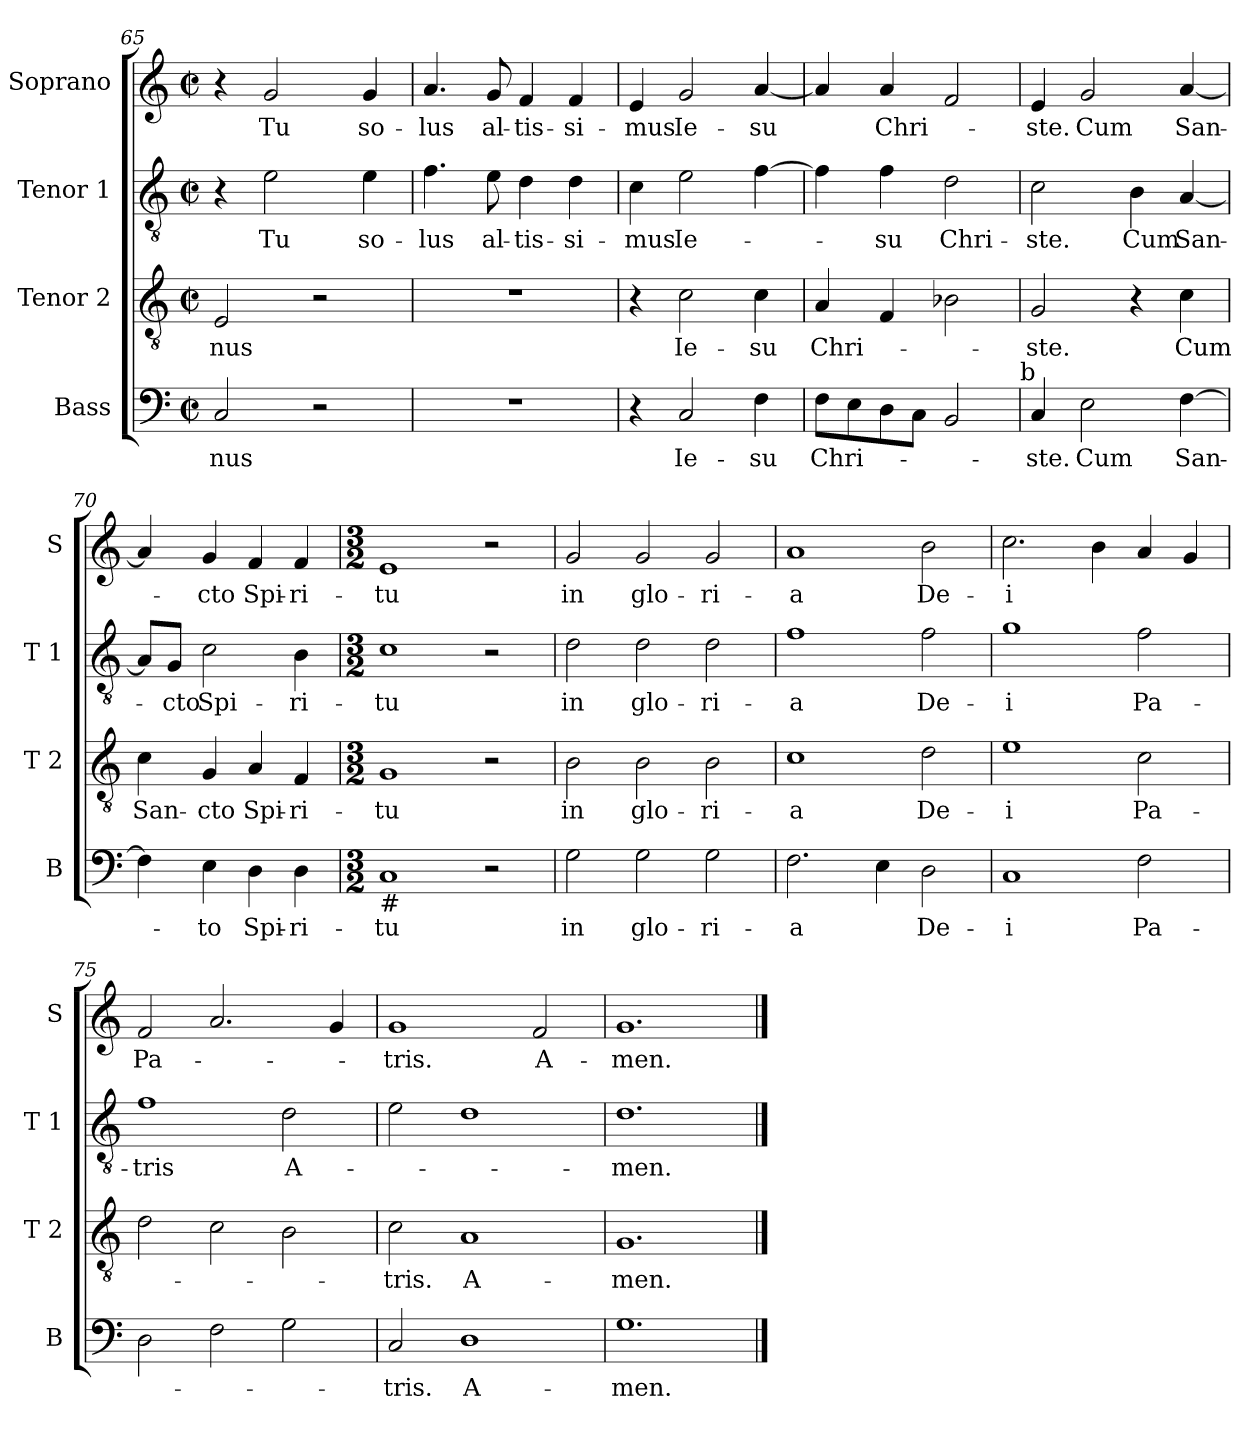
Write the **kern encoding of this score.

**kern	**text	**kern	**text	**kern	**text	**kern	**text
*part4	*part4	*part3	*part3	*part2	*part2	*part1	*part1
*staff4	*staff4	*staff3	*staff3	*staff2	*staff2	*staff1	*staff1
*I"Bass	*	*I"Tenor 2	*	*I"Tenor 1	*	*I"Soprano	*
*I'B	*	*I'T 2	*	*I'T 1	*	*I'S	*
*clefF4	*	*clefGv2	*	*clefGv2	*	*clefG2	*
*k[]	*	*k[]	*	*k[]	*	*k[]	*
*C:	*	*C:	*	*C:	*	*C:	*
*M2/2	*	*M2/2	*	*M2/2	*	*M2/2	*
*met(c|)	*	*met(c|)	*	*met(c|)	*	*met(c|)	*
=65	=65	=65	=65	=65	=65	=65	=65
2C/	-nus	2E/	-nus	4r	.	4r	.
.	.	.	.	2e\	Tu	2g/	Tu
2r	.	2r	.	.	.	.	.
.	.	.	.	4e\	so-	4g/	so-
=66	=66	=66	=66	=66	=66	=66	=66
1r	.	1r	.	4.f\	-lus	4.a/	-lus
.	.	.	.	8e\	al-	8g/	al-
.	.	.	.	4d\	-tis-	4f/	-tis-
.	.	.	.	4d\	-si-	4f/	-si-
!!LO:LB:g=z
=67	=67	=67	=67	=67	=67	=67	=67
4r	.	4r	.	4c\	-mus	4e/	-mus
2C/	Ie-	2c\	Ie-	2e\	Ie-	2g/	Ie-
4F\	-su	4c\	-su	[4f\	.	[4a/	-su
=68	=68	=68	=68	=68	=68	=68	=68
8F\L	Chri-	4A/	Chri-	4f\]	.	4a/]	.
8E\	.	.	.	.	.	.	.
8D\	.	4F/	.	4f\	-su	4a/	Chri-
8C\J	.	.	.	.	.	.	.
2BB/	.	2B-X\	.	2d\	Chri-	2f/	.
!LO:TX:a:t=b	!	!	!	!	!	!	!
=69	=69	=69	=69	=69	=69	=69	=69
4C/	-ste.	2G/	-ste.	2c\	-ste.	4e/	-ste.
2E\	Cum	.	.	.	.	2g/	Cum
.	.	4r	.	4B\	Cum	.	.
[4F\	San-	4c\	Cum	[4A/	San-	[4a/	San-
=70	=70	=70	=70	=70	=70	=70	=70
4F\]	.	4c\	San-	8A/L]	.	4a/]	.
.	.	.	.	8G/J	-cto	.	.
4E\	-to	4G/	-cto	2c\	Spi-	4g/	-cto
4D\	Spi-	4A/	Spi-	.	.	4f/	Spi-
4D\	-ri-	4F/	-ri-	4B\	-ri-	4f/	-ri-
=71	=71	=71	=71	=71	=71	=71	=71
*M3/2	*	*M3/2	*	*M3/2	*	*M3/2	*
!LO:TX:b:t=#	!	!	!	!	!	!	!
1C	-tu	1G	-tu	1c	-tu	1e	-tu
2r	.	2r	.	2r	.	2r	.
!!LO:LB:g=z
=72	=72	=72	=72	=72	=72	=72	=72
2G\	in	2B\	in	2d\	in	2g/	in
2G\	glo-	2B\	glo-	2d\	glo-	2g/	glo-
2G\	-ri-	2B\	-ri-	2d\	-ri-	2g/	-ri-
=73	=73	=73	=73	=73	=73	=73	=73
2.F\	-a	1c	-a	1f	-a	1a	-a
4E\	.	.	.	.	.	.	.
2D\	De-	2d\	De-	2f\	De-	2b\	De-
=74	=74	=74	=74	=74	=74	=74	=74
1C	-i	1e	-i	1g	-i	2.cc\	-i
.	.	.	.	.	.	4b\	.
2F\	Pa-	2c\	Pa-	2f\	Pa-	4a/	.
.	.	.	.	.	.	4g/	.
=75	=75	=75	=75	=75	=75	=75	=75
2D\	.	2d\	.	1f	-tris	2f/	Pa-
2F\	.	2c\	.	.	.	2.a/	.
2G\	.	2B\	.	2d\	A-	.	.
.	.	.	.	.	.	4g/	.
=76	=76	=76	=76	=76	=76	=76	=76
2C/	-tris.	2c\	-tris.	2e\	.	1g	-tris.
1D	A-	1A	A-	1d	.	.	.
.	.	.	.	.	.	2f/	A-
=77	=77	=77	=77	=77	=77	=77	=77
1.G	-men.	1.G	-men.	1.d	-men.	1.g	-men.
==	==	==	==	==	==	==	==
*-	*-	*-	*-	*-	*-	*-	*-
